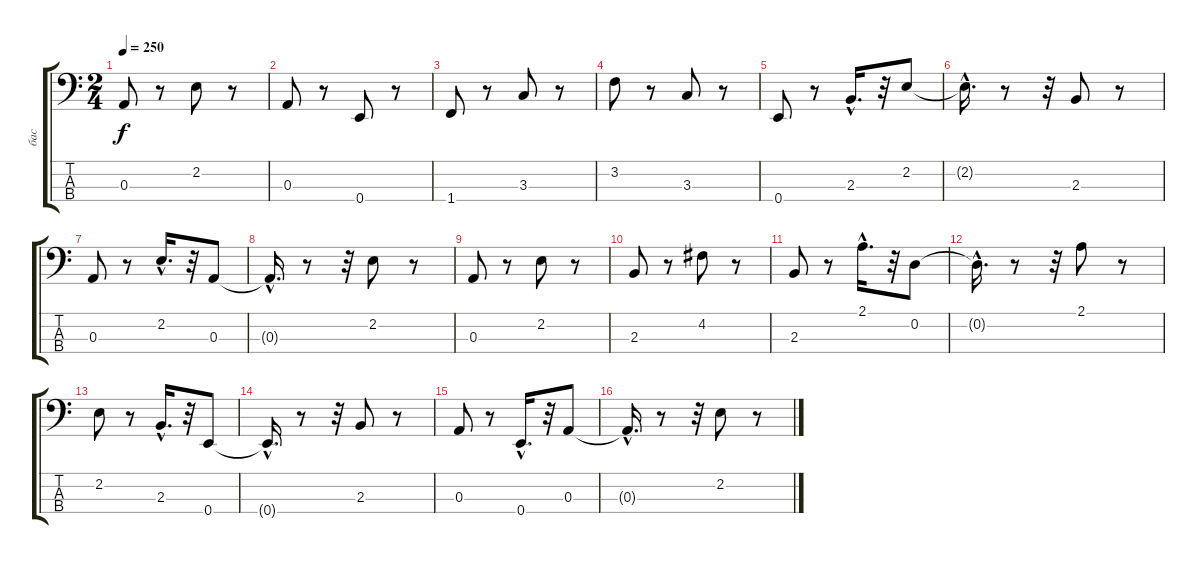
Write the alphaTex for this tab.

\track ("бас" "бас") {instrument acousticguitarsteel}
\staff {score tabs}
\tuning (G2 D2 A1 E1) {hide}
\ts (2 4)
\tempo 250
\clef f4
\ks c
0.3.8{dy f} r.8 2.2.8 r.8 |
0.3.8 r.8 0.4.8 r.8 |
1.4.8 r.8 3.3.8 r.8 |
3.2.8 r.8 3.3.8 r.8 |
0.4.8 r.8 2.3{hac}.16{d} r.32 2.2.8 |
2.2{hac t}.16{d} r.8 r.32 2.3.8 r.8 |
0.3.8 r.8 2.2{hac}.16{d} r.32 0.3.8 |
0.3{hac t}.16{d} r.8 r.32 2.2.8 r.8 |
0.3.8 r.8 2.2.8 r.8 |
2.3.8 r.8 4.2.8 r.8 |
2.3.8 r.8 2.1{hac}.16{d} r.32 0.2.8 |
0.2{hac t}.16{d} r.8 r.32 2.1.8 r.8 |
2.2.8 r.8 2.3{hac}.16{d} r.32 0.4.8 |
0.4{hac t}.16{d} r.8 r.32 2.3.8 r.8 |
0.3.8 r.8 0.4{hac}.16{d} r.32 0.3.8 |
0.3{hac t}.16{d} r.8 r.32 2.2.8 r.8
